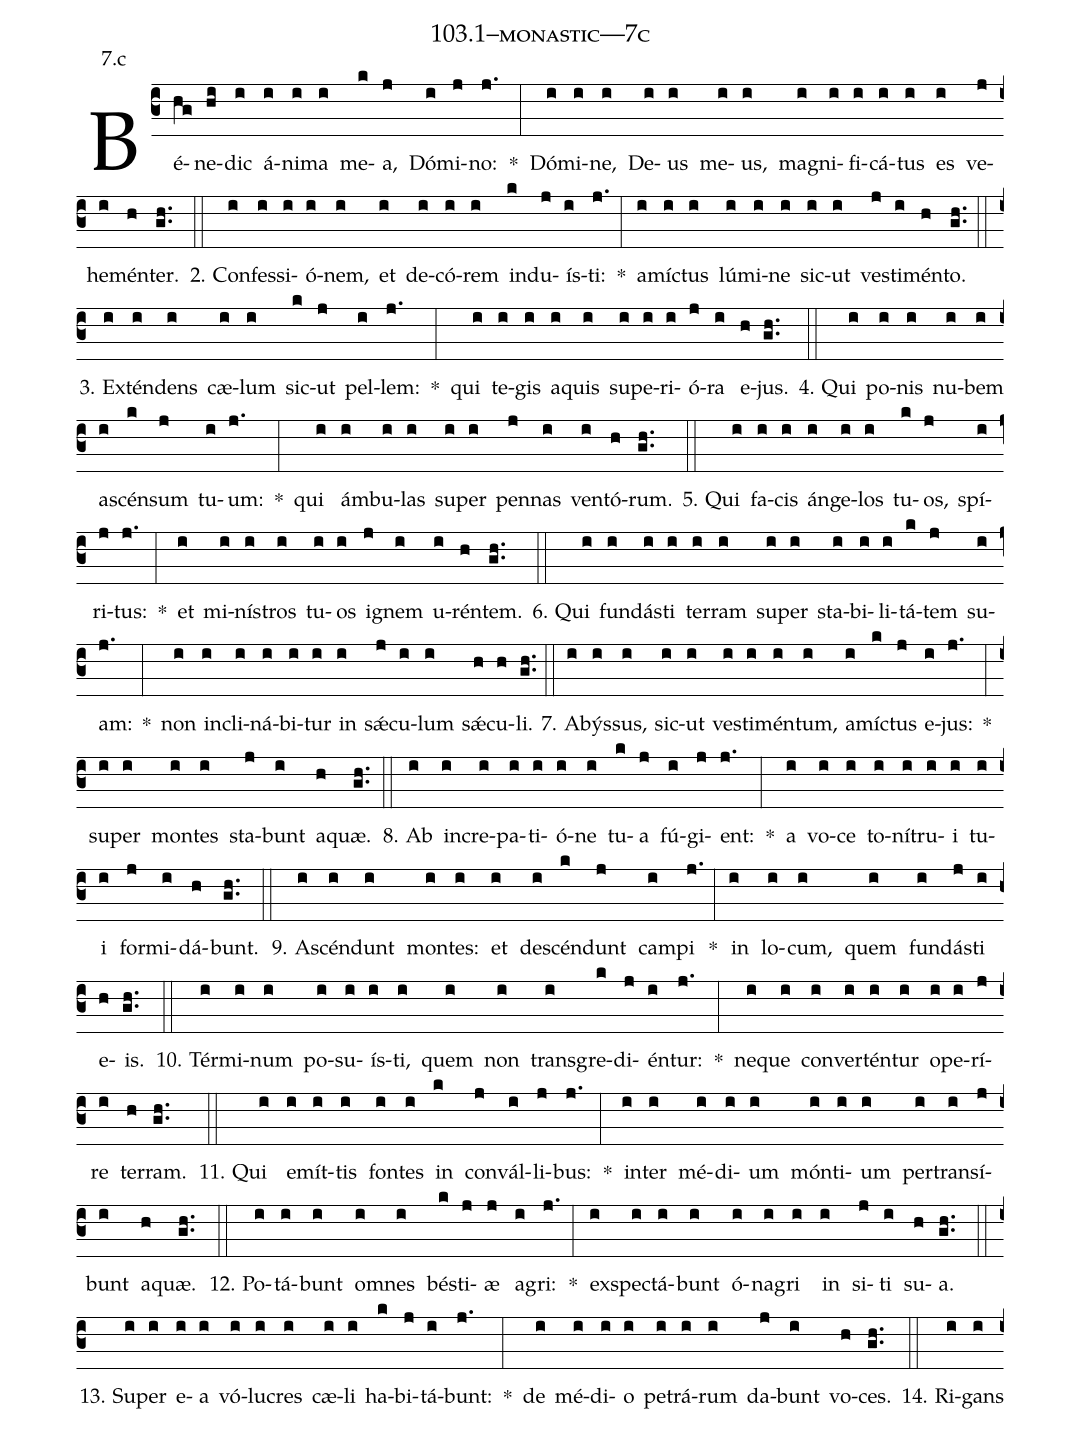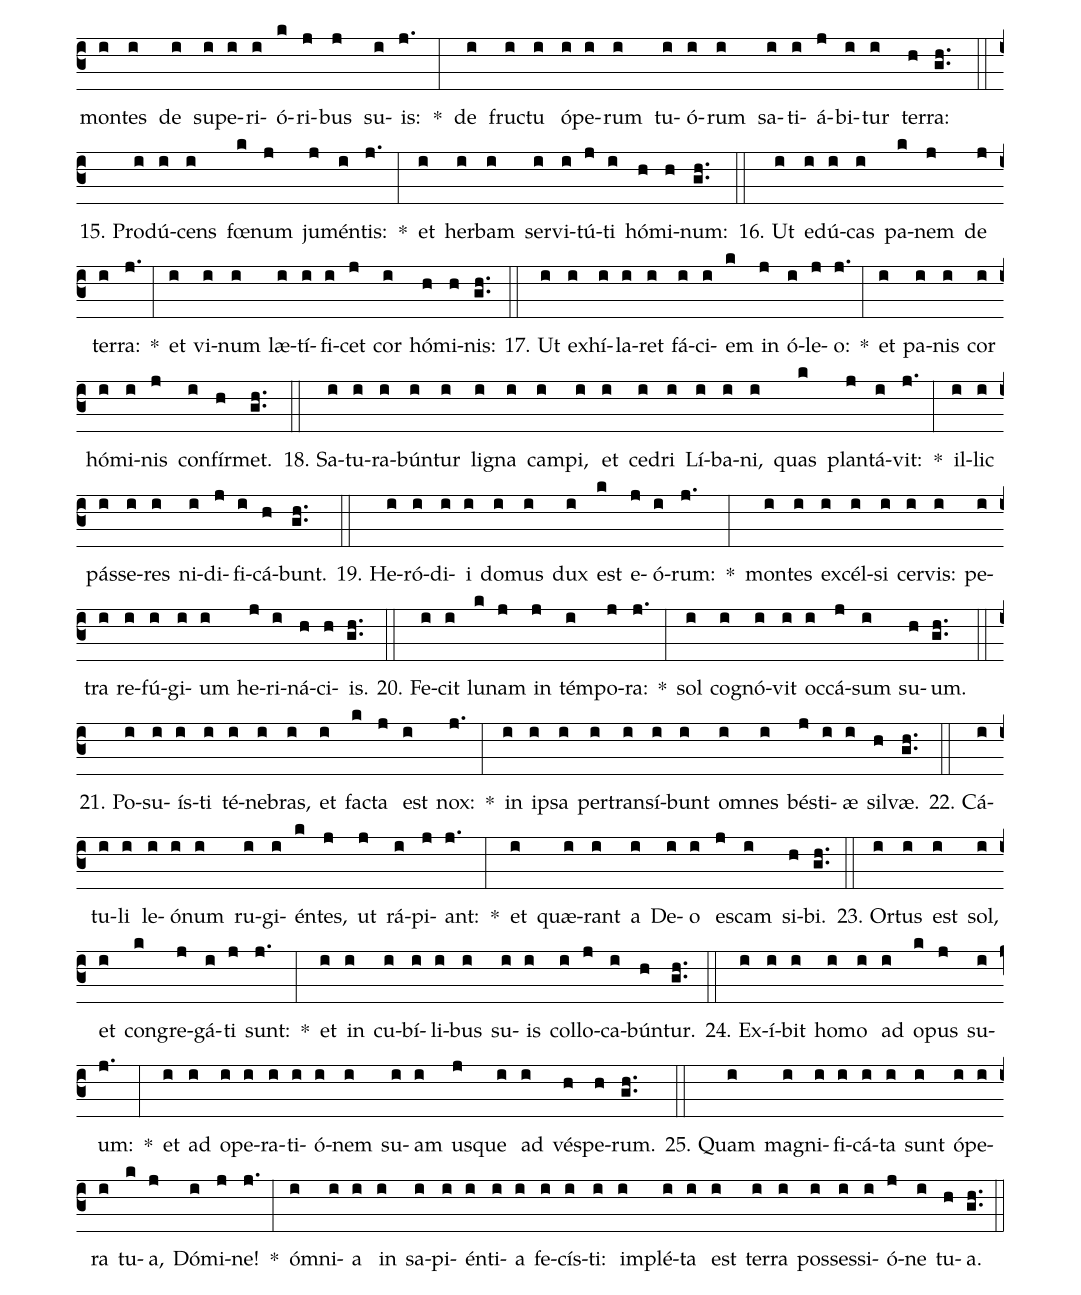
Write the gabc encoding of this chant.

name: 103.1--monastic---7c;
annotation: 7.c;
%%
(c3)Bé(hg)ne(hi)dic(i) á(i)ni(i)ma(i) me(k)a,(j) Dó(i)mi(j)no:(j.) *(:) Dó(i)mi(i)ne,(i) De(i)us(i) me(i)us,(i) ma(i)gni(i)fi(i)cá(i)tus(i) es(i) ve(j)he(i)mén(h)ter.(gh..) (::)
2. Con(i)fes(i)si(i)ó(i)nem,(i) et(i) de(i)có(i)rem(i) ind(k)u(j)ís(i)ti:(j.) *(:) a(i)míc(i)tus(i) lú(i)mi(i)ne(i) sic(i)ut(i) ves(j)ti(i)mén(h)to.(gh..) (::)
3. Ex(i)tén(i)dens(i) cæ(i)lum(i) sic(k)ut(j) pel(i)lem:(j.) *(:) qui(i) te(i)gis(i) a(i)quis(i) su(i)pe(i)ri(i)ó(j)ra(i) e(h)jus.(gh..) (::)
4. Qui(i) po(i)nis(i) nu(i)bem(i) a(i)scén(k)sum(j) tu(i)um:(j.) *(:) qui(i) ám(i)bu(i)las(i) su(i)per(i) pen(j)nas(i) ven(i)tó(h)rum.(gh..) (::)
5. Qui(i) fa(i)cis(i) án(i)ge(i)los(i) tu(k)os,(j) spí(i)ri(j)tus:(j.) *(:) et(i) mi(i)nís(i)tros(i) tu(i)os(i) i(j)gnem(i) u(i)rén(h)tem.(gh..) (::)
6. Qui(i) fun(i)dás(i)ti(i) ter(i)ram(i) su(i)per(i) sta(i)bi(i)li(i)tá(k)tem(j) su(i)am:(j.) *(:) non(i) in(i)cli(i)ná(i)bi(i)tur(i) in(i) sǽ(j)cu(i)lum(i) sǽ(h)cu(h)li.(gh..) (::)
7. A(i)býs(i)sus,(i) sic(i)ut(i) ves(i)ti(i)mén(i)tum,(i) a(i)míc(k)tus(j) e(i)jus:(j.) *(:) su(i)per(i) mon(i)tes(i) sta(j)bunt(i) a(h)quæ.(gh..) (::)
8. Ab(i) in(i)cre(i)pa(i)ti(i)ó(i)ne(i) tu(k)a(j) fú(i)gi(j)ent:(j.) *(:) a(i) vo(i)ce(i) to(i)ní(i)tru(i)i(i) tu(i)i(i) for(j)mi(i)dá(h)bunt.(gh..) (::)
9. A(i)scén(i)dunt(i) mon(i)tes:(i) et(i) de(i)scén(k)dunt(j) cam(i)pi(j.) *(:) in(i) lo(i)cum,(i) quem(i) fun(i)dás(j)ti(i) e(h)is.(gh..) (::)
10. Tér(i)mi(i)num(i) po(i)su(i)ís(i)ti,(i) quem(i) non(i) trans(i)gre(k)di(j)én(i)tur:(j.) *(:) ne(i)que(i) con(i)ver(i)tén(i)tur(i) o(i)pe(i)rí(j)re(i) ter(h)ram.(gh..) (::)
11. Qui(i) e(i)mít(i)tis(i) fon(i)tes(i) in(k) con(j)vál(i)li(j)bus:(j.) *(:) in(i)ter(i) mé(i)di(i)um(i) món(i)ti(i)um(i) per(i)trans(i)í(j)bunt(i) a(h)quæ.(gh..) (::)
12. Po(i)tá(i)bunt(i) om(i)nes(i) bés(k)ti(j)æ(j) a(i)gri:(j.) *(:) ex(i)spec(i)tá(i)bunt(i) ó(i)na(i)gri(i) in(i) si(j)ti(i) su(h)a.(gh..) (::)
13. Su(i)per(i) e(i)a(i) vó(i)lu(i)cres(i) cæ(i)li(i) ha(k)bi(j)tá(i)bunt:(j.) *(:) de(i) mé(i)di(i)o(i) pe(i)trá(i)rum(i) da(j)bunt(i) vo(h)ces.(gh..) (::)
14. Ri(i)gans(i) mon(i)tes(i) de(i) su(i)pe(i)ri(i)ó(k)ri(j)bus(j) su(i)is:(j.) *(:) de(i) fruc(i)tu(i) ó(i)pe(i)rum(i) tu(i)ó(i)rum(i) sa(i)ti(i)á(j)bi(i)tur(i) ter(h)ra:(gh..) (::)
15. Pro(i)dú(i)cens(i) fœ(k)num(j) ju(j)mén(i)tis:(j.) *(:) et(i) her(i)bam(i) ser(i)vi(i)tú(j)ti(i) hó(h)mi(h)num:(gh..) (::)
16. Ut(i) e(i)dú(i)cas(i) pa(k)nem(j) de(j) ter(i)ra:(j.) *(:) et(i) vi(i)num(i) læ(i)tí(i)fi(i)cet(j) cor(i) hó(h)mi(h)nis:(gh..) (::)
17. Ut(i) ex(i)hí(i)la(i)ret(i) fá(i)ci(i)em(k) in(j) ó(i)le(j)o:(j.) *(:) et(i) pa(i)nis(i) cor(i) hó(i)mi(i)nis(j) con(i)fír(h)met.(gh..) (::)
18. Sa(i)tu(i)ra(i)bún(i)tur(i) li(i)gna(i) cam(i)pi,(i) et(i) ce(i)dri(i) Lí(i)ba(i)ni,(i) quas(k) plan(j)tá(i)vit:(j.) *(:) il(i)lic(i) pás(i)se(i)res(i) ni(i)di(j)fi(i)cá(h)bunt.(gh..) (::)
19. He(i)ró(i)di(i)i(i) do(i)mus(i) dux(i) est(k) e(j)ó(i)rum:(j.) *(:) mon(i)tes(i) ex(i)cél(i)si(i) cer(i)vis:(i) pe(i)tra(i) re(i)fú(i)gi(i)um(i) he(j)ri(i)ná(h)ci(h)is.(gh..) (::)
20. Fe(i)cit(i) lu(k)nam(j) in(j) tém(i)po(j)ra:(j.) *(:) sol(i) co(i)gnó(i)vit(i) oc(i)cá(j)sum(i) su(h)um.(gh..) (::)
21. Po(i)su(i)ís(i)ti(i) té(i)ne(i)bras,(i) et(i) fac(k)ta(j) est(i) nox:(j.) *(:) in(i) ip(i)sa(i) per(i)trans(i)í(i)bunt(i) om(i)nes(i) bés(j)ti(i)æ(i) sil(h)væ.(gh..) (::)
22. Cá(i)tu(i)li(i) le(i)ó(i)num(i) ru(i)gi(i)én(k)tes,(j) ut(j) rá(i)pi(j)ant:(j.) *(:) et(i) quæ(i)rant(i) a(i) De(i)o(i) es(j)cam(i) si(h)bi.(gh..) (::)
23. Or(i)tus(i) est(i) sol,(i) et(i) con(k)gre(j)gá(i)ti(j) sunt:(j.) *(:) et(i) in(i) cu(i)bí(i)li(i)bus(i) su(i)is(i) col(i)lo(j)ca(i)bún(h)tur.(gh..) (::)
24. Ex(i)í(i)bit(i) ho(i)mo(i) ad(i) o(k)pus(j) su(i)um:(j.) *(:) et(i) ad(i) o(i)pe(i)ra(i)ti(i)ó(i)nem(i) su(i)am(i) us(j)que(i) ad(i) vés(h)pe(h)rum.(gh..) (::)
25. Quam(i) ma(i)gni(i)fi(i)cá(i)ta(i) sunt(i) ó(i)pe(i)ra(i) tu(k)a,(j) Dó(i)mi(j)ne!(j.) *(:) óm(i)ni(i)a(i) in(i) sa(i)pi(i)én(i)ti(i)a(i) fe(i)cís(i)ti:(i) im(i)plé(i)ta(i) est(i) ter(i)ra(i) pos(i)ses(i)si(i)ó(j)ne(i) tu(h)a.(gh..) (::)
